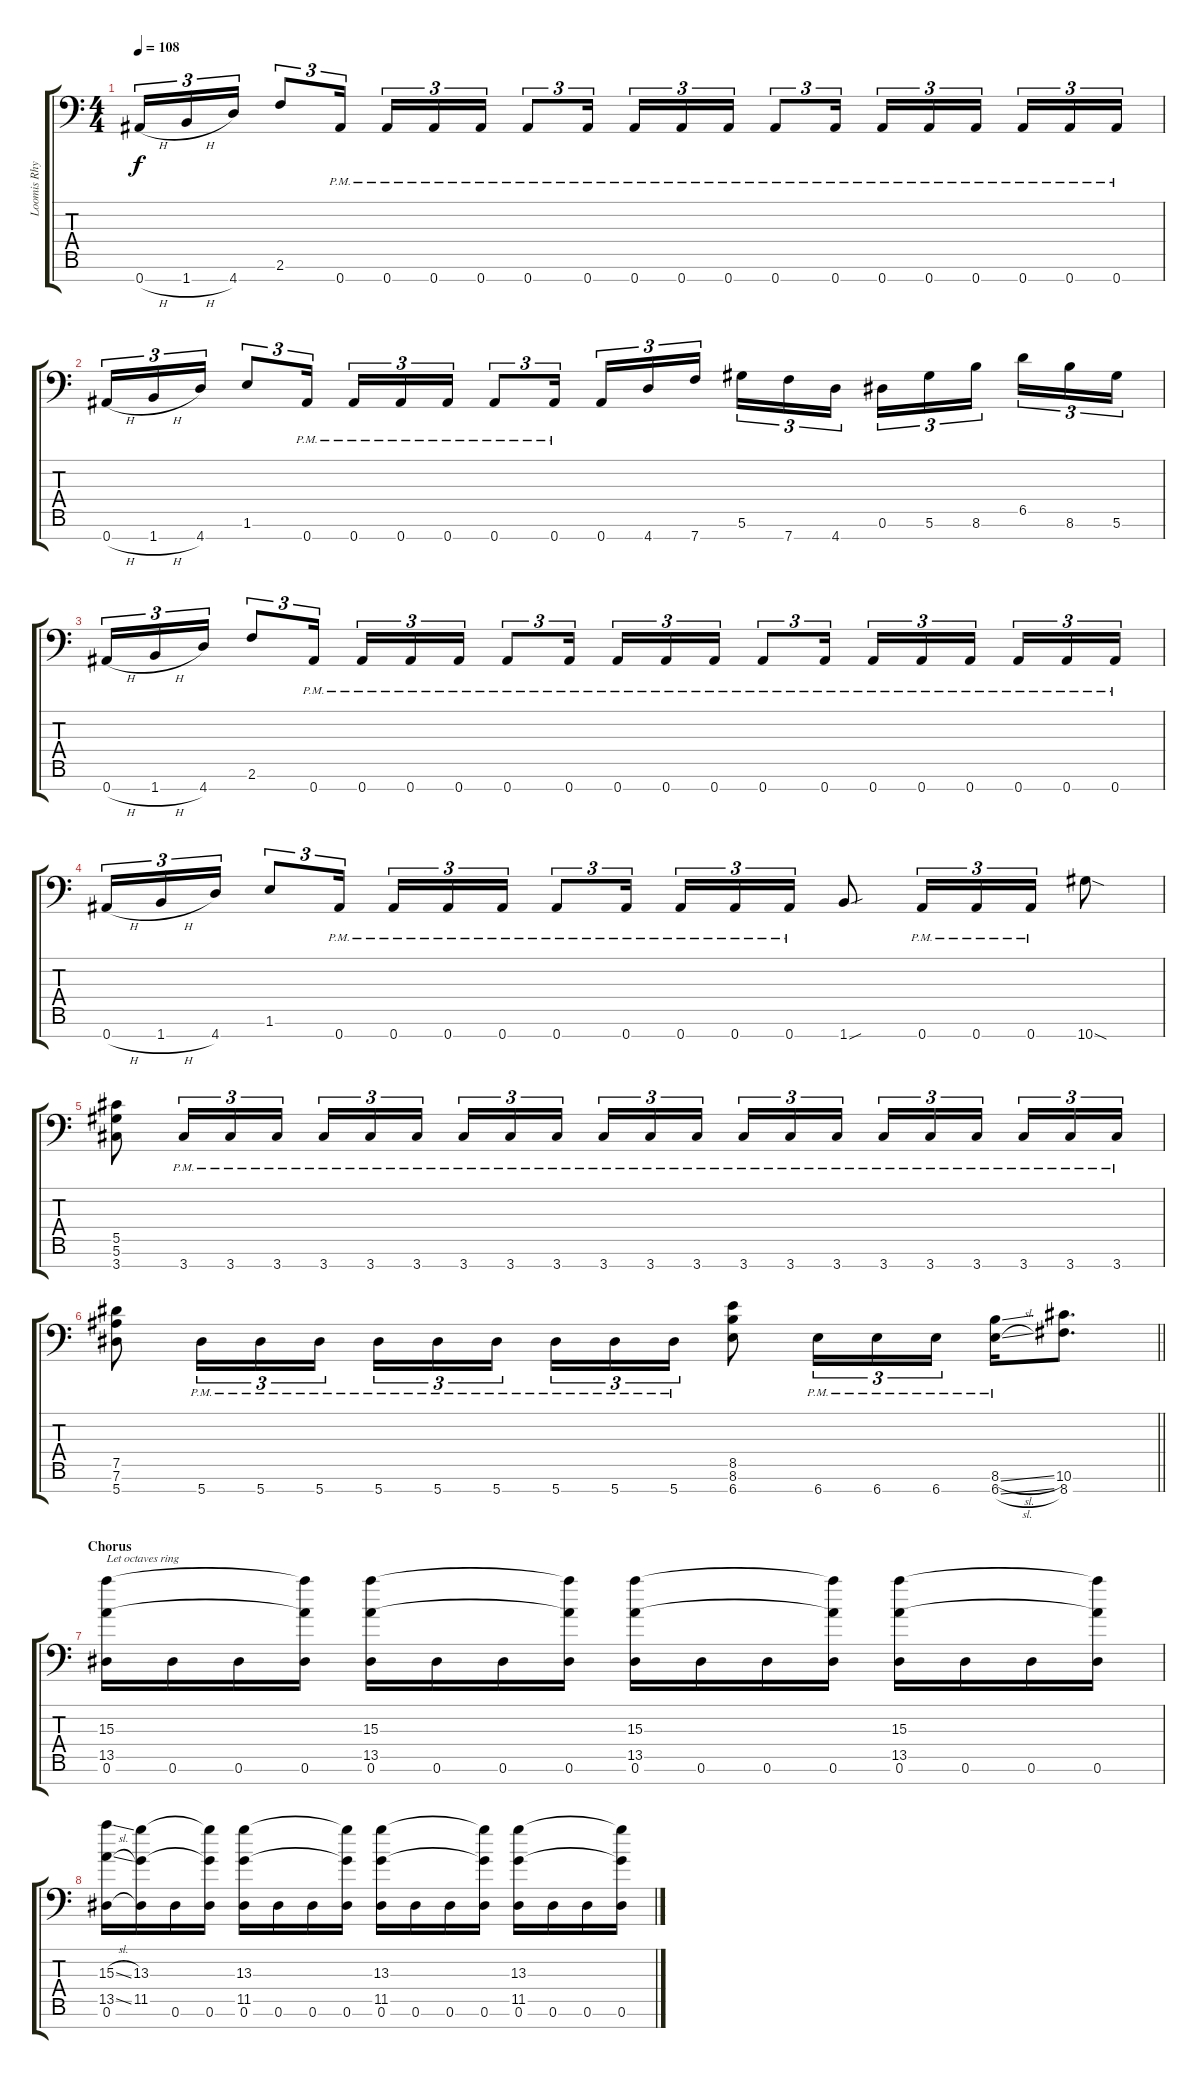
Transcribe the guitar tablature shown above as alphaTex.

\track ("Loomis Rhythm 1" "Loomis Rhy") {instrument distortionguitar}
\staff {score tabs}
\tuning (Eb4 Bb3 Gb3 Db3 Ab2 Eb2 Bb1) {hide}
\ts (4 4)
\tempo 108
\clef f4
\ks c
0.7{h}.16{tu (3 2) dy f} 1.7{h}.16{tu (3 2)} 4.7.16{tu (3 2)} 2.6.8{tu (3 2)} 0.7{pm}.16{tu (3 2)} 0.7{pm}.16{tu (3 2)} 0.7{pm}.16{tu (3 2)} 0.7{pm}.16{tu (3 2)} 0.7{pm}.8{tu (3 2)} 0.7{pm}.16{tu (3 2)} 0.7{pm}.16{tu (3 2)} 0.7{pm}.16{tu (3 2)} 0.7{pm}.16{tu (3 2)} 0.7{pm}.8{tu (3 2)} 0.7{pm}.16{tu (3 2)} 0.7{pm}.16{tu (3 2)} 0.7{pm}.16{tu (3 2)} 0.7{pm}.16{tu (3 2) beam splitsecondary} 0.7{pm}.16{tu (3 2)} 0.7{pm}.16{tu (3 2)} 0.7{pm}.16{tu (3 2)} |
0.7{h}.16{tu (3 2)} 1.7{h}.16{tu (3 2)} 4.7.16{tu (3 2)} 1.6.8{tu (3 2)} 0.7{pm}.16{tu (3 2)} 0.7{pm}.16{tu (3 2)} 0.7{pm}.16{tu (3 2)} 0.7{pm}.16{tu (3 2)} 0.7{pm}.8{tu (3 2)} 0.7{pm}.16{tu (3 2)} 0.7.16{tu (3 2)} 4.7.16{tu (3 2)} 7.7.16{tu (3 2) beam splitsecondary} 5.6.16{tu (3 2)} 7.7.16{tu (3 2)} 4.7.16{tu (3 2)} 0.6.16{tu (3 2)} 5.6.16{tu (3 2)} 8.6.16{tu (3 2) beam splitsecondary} 6.5.16{tu (3 2)} 8.6.16{tu (3 2)} 5.6.16{tu (3 2)} |
0.7{h}.16{tu (3 2)} 1.7{h}.16{tu (3 2)} 4.7.16{tu (3 2)} 2.6.8{tu (3 2)} 0.7{pm}.16{tu (3 2)} 0.7{pm}.16{tu (3 2)} 0.7{pm}.16{tu (3 2)} 0.7{pm}.16{tu (3 2)} 0.7{pm}.8{tu (3 2)} 0.7{pm}.16{tu (3 2)} 0.7{pm}.16{tu (3 2)} 0.7{pm}.16{tu (3 2)} 0.7{pm}.16{tu (3 2)} 0.7{pm}.8{tu (3 2)} 0.7{pm}.16{tu (3 2)} 0.7{pm}.16{tu (3 2)} 0.7{pm}.16{tu (3 2)} 0.7{pm}.16{tu (3 2) beam splitsecondary} 0.7{pm}.16{tu (3 2)} 0.7{pm}.16{tu (3 2)} 0.7{pm}.16{tu (3 2)} |
0.7{h}.16{tu (3 2)} 1.7{h}.16{tu (3 2)} 4.7.16{tu (3 2)} 1.6.8{tu (3 2)} 0.7{pm}.16{tu (3 2)} 0.7{pm}.16{tu (3 2)} 0.7{pm}.16{tu (3 2)} 0.7{pm}.16{tu (3 2)} 0.7{pm}.8{tu (3 2)} 0.7{pm}.16{tu (3 2)} 0.7{pm}.16{tu (3 2)} 0.7{pm}.16{tu (3 2)} 0.7{pm}.16{tu (3 2)} 1.7{sou}.8 0.7{pm}.16{tu (3 2)} 0.7{pm}.16{tu (3 2)} 0.7{pm}.16{tu (3 2)} 10.7{sod}.8 |
(5.5 5.6 3.7).8 3.7{pm}.16{tu (3 2)} 3.7{pm}.16{tu (3 2)} 3.7{pm}.16{tu (3 2)} 3.7{pm}.16{tu (3 2)} 3.7{pm}.16{tu (3 2)} 3.7{pm}.16{tu (3 2) beam splitsecondary} 3.7{pm}.16{tu (3 2)} 3.7{pm}.16{tu (3 2)} 3.7{pm}.16{tu (3 2)} 3.7{pm}.16{tu (3 2)} 3.7{pm}.16{tu (3 2)} 3.7{pm}.16{tu (3 2) beam splitsecondary} 3.7{pm}.16{tu (3 2)} 3.7{pm}.16{tu (3 2)} 3.7{pm}.16{tu (3 2)} 3.7{pm}.16{tu (3 2)} 3.7{pm}.16{tu (3 2)} 3.7{pm}.16{tu (3 2) beam splitsecondary} 3.7{pm}.16{tu (3 2)} 3.7{pm}.16{tu (3 2)} 3.7{pm}.16{tu (3 2)} |
\barLineRight lightlight
(7.5 7.6 5.7).8 5.7{pm}.16{tu (3 2)} 5.7{pm}.16{tu (3 2)} 5.7{pm}.16{tu (3 2)} 5.7{pm}.16{tu (3 2)} 5.7{pm}.16{tu (3 2)} 5.7{pm}.16{tu (3 2) beam splitsecondary} 5.7{pm}.16{tu (3 2)} 5.7{pm}.16{tu (3 2)} 5.7{pm}.16{tu (3 2)} (8.5 8.6 6.7).8 6.7{pm}.16{tu (3 2)} 6.7{pm}.16{tu (3 2)} 6.7{pm}.16{tu (3 2)} (8.6{sl pm} 6.7{sl pm}).16 (10.6 8.7).8{d} |
\section ("" "Chorus")
(15.3 13.5 0.6).16{txt "Let octaves ring"} 0.6.16 0.6.16 (15.3{t} 13.5{t} 0.6).16 (15.3 13.5 0.6).16 0.6.16 0.6.16 (15.3{t} 13.5{t} 0.6).16 (15.3 13.5 0.6).16 0.6.16 0.6.16 (15.3{t} 13.5{t} 0.6).16 (15.3 13.5 0.6).16 0.6.16 0.6.16 (15.3{t} 13.5{t} 0.6).16 |
(15.3{sl} 13.5{sl} 0.6).16 (13.3 11.5 0.6{t}).16 0.6.16 (13.3{t} 11.5{t} 0.6).16 (13.3 11.5 0.6).16 0.6.16 0.6.16 (13.3{t} 11.5{t} 0.6).16 (13.3 11.5 0.6).16 0.6.16 0.6.16 (13.3{t} 11.5{t} 0.6).16 (13.3 11.5 0.6).16 0.6.16 0.6.16 (13.3{t} 11.5{t} 0.6).16
